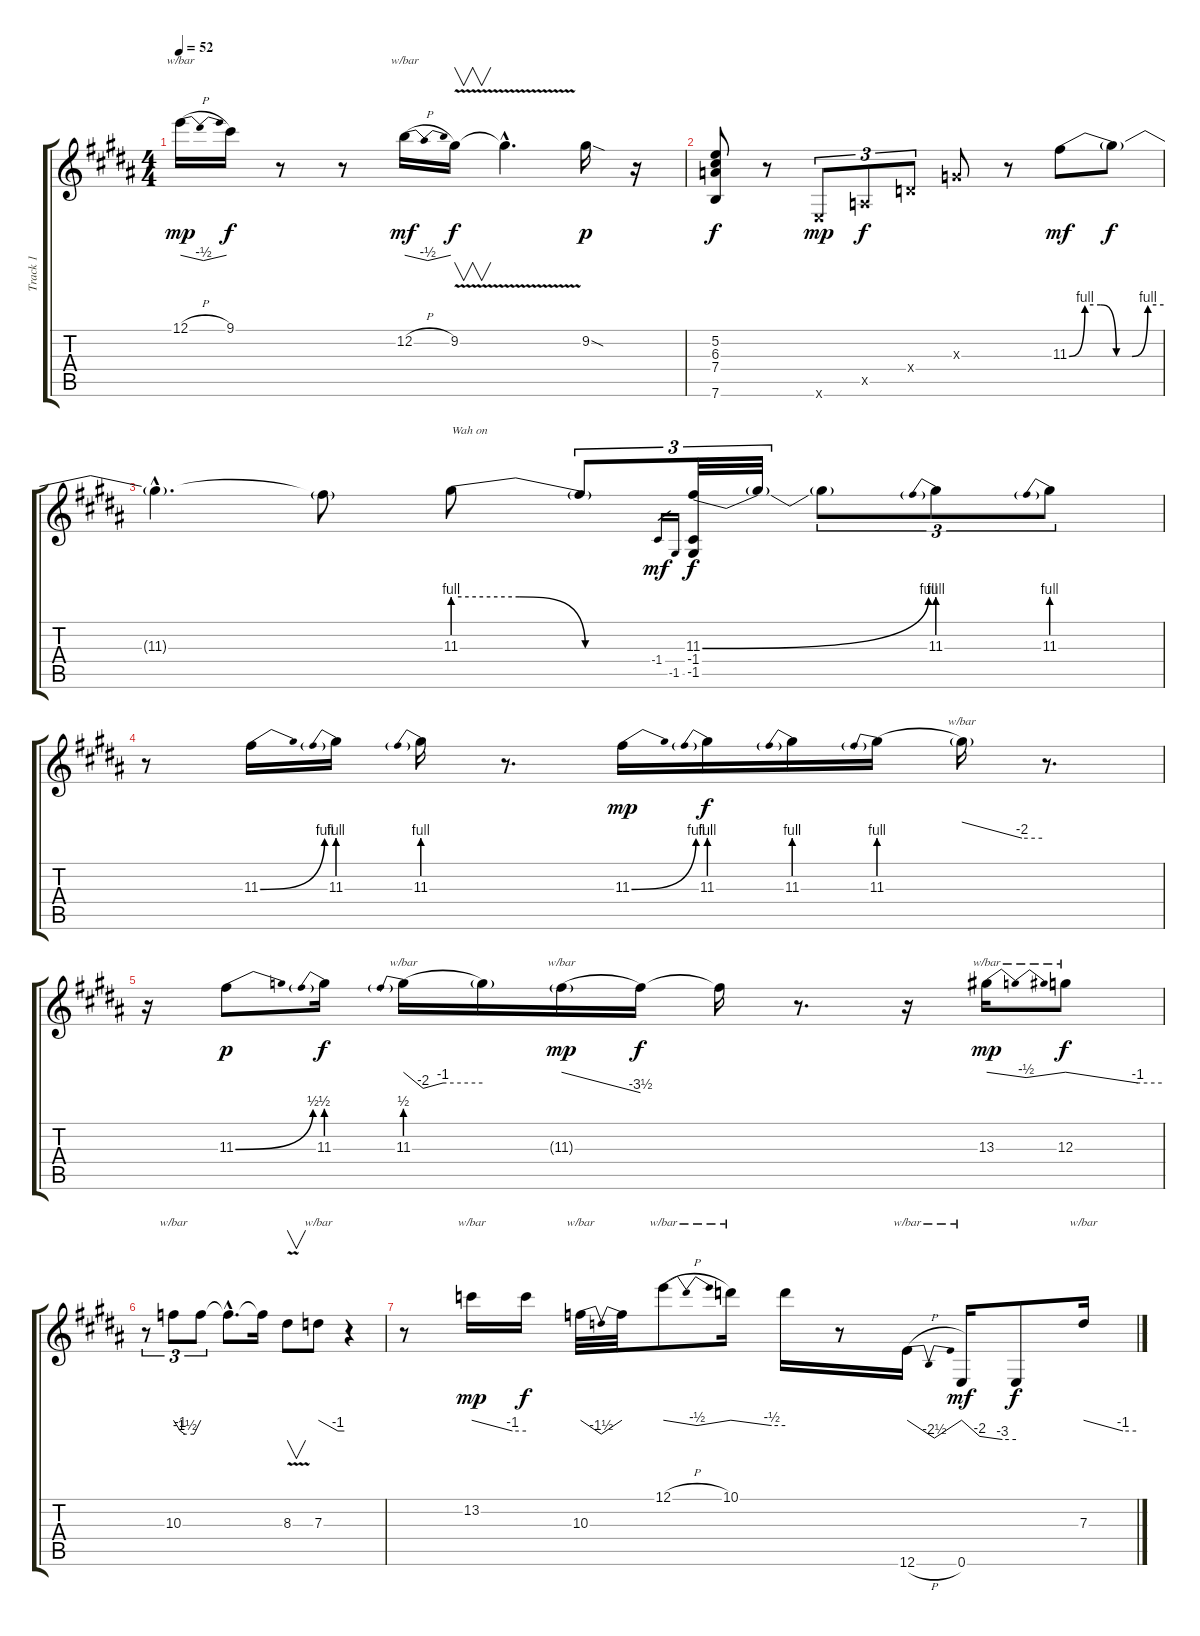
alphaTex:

\track ("Track 1" "Track 1") {instrument overdrivenguitar}
\staff {score tabs}
\tuning (E4 B3 G3 D3 A2 E2) {hide}
\ts (4 4)
\tempo 52
\clef g2
\ks b
12.1{h}.16{tbe (dip default 0 0 30 -2 60 0) dy mp} 9.1.16{dy f} r.8 r.8 12.2{h}.16{tbe (dip default 0 0 30 -2 60 0) dy mf} 9.2{v}.16{v dy f} 9.2{hac t}.4{d} 9.2{sod}.16{dy p} r.16 |
(5.2 6.3 7.4 7.6).8{dy f} r.8 0.6{x}.8{tu (3 2) dy mp} 0.5{x}.8{tu (3 2) dy f} 0.4{x}.8{tu (3 2)} 0.3{x}.8 r.8 11.3{be (custom 0 0 10 4 20 4 30 0 40 0 50 4 60 4)}.8{dy mf} 11.3{t}.8{dy f} |
11.3{hac t}.4{d} 11.3{t}.8 11.3{be (custom 0 4 20 4 40 0 60 0)}.8{txt "Wah on"} 11.3{t}.8{tu (3 2)} -1.4.16{gr dy mf} -1.5.16{gr} (11.3{be (bend 0 0 60 4)} -1.4 -1.5).32{tu (3 2) dy f} 11.3{t}.32{tu (3 2)} 11.3{t}.8{tu (3 2)} 11.3{be (prebend 0 4 60 4)}.8{tu (3 2)} 11.3{be (prebend 0 4 60 4)}.8{tu (3 2)} |
r.8 11.3{be (bend 0 0 60 4)}.16 11.3{be (prebend 0 4 60 4)}.16 11.3{be (prebend 0 4 60 4)}.16 r.8{d} 11.3{be (bend 0 0 60 4)}.16{dy mp} 11.3{be (prebend 0 4 60 4)}.16{dy f} 11.3{be (prebend 0 4 60 4)}.16 11.3{be (prebend 0 4 60 4)}.16 11.3{t}.16{tbe (custom default 0 0 45 -8 60 -8)} r.8{d} |
r.16 11.3{be (bend 0 0 60 2)}.8{dy p} 11.3{be (prebend 0 2 60 2)}.16{dy f} 11.3{be (prebend 0 2 60 2)}.16{tbe (custom default 0 0 15 -8 30 -4 60 -4)} 11.3{t}.16 11.3{g}.16{tbe (dive default 0 0 60 -14) dy mp} 11.3{t}.16{dy f} 11.3{t}.16 r.8{d} r.16 13.3.16{tbe (dip default 0 0 30 -2 60 0) dy mp} 12.3.8{tbe (custom default 0 0 45 -4 60 -4) dy f} |
r.8{tu (3 2)} 10.3.8{tu (3 2) tbe (custom default 0 0 15 -4 25 -6 45 -6 60 0)} 10.3{t}.8{tu (3 2)} 10.3{hac t}.8{d} 10.3{t}.16 8.3{v}.8{v} 7.3.8{tbe (custom default 0 0 45 -4 60 -4)} r.4 |
r.8 13.2.16{tbe (custom default 0 0 45 -4 60 -4) dy mp} 13.2{t}.16{dy f} 10.3.32{tbe (dip default 0 0 30 -6 60 0)} 10.3{t}.32 12.1{h}.8{tbe (dip default 0 0 30 -2 60 0)} 10.1.16{tbe (custom default 0 0 45 -2 60 -2)} 10.1{t}.16 r.8 12.6{h}.16{tbe (dip default 0 0 30 -10 60 0)} 0.6.16{tbe (custom default 0 0 20 -8 45 -12 60 -12) dy mf} 0.6{t}.8{dy f} 7.3{h}.16{tbe (custom default 0 0 45 -4 60 -4)}
